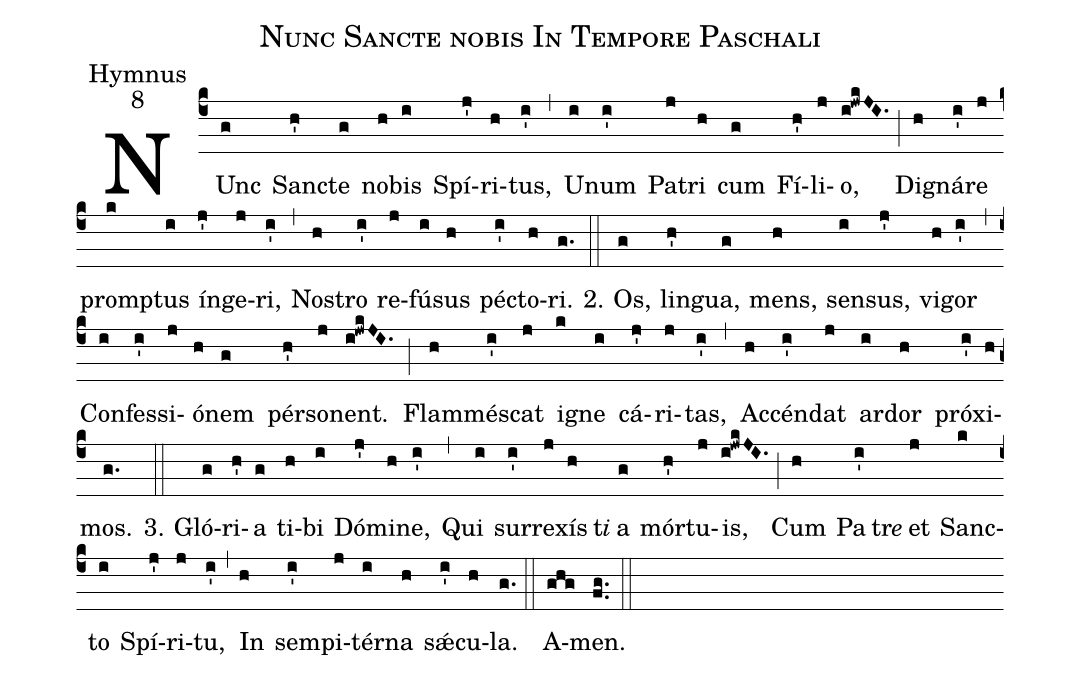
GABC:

name:Nunc Sancte nobis In Tempore Paschali;
office-part:Hymnus;
mode:8;
%%
(c4)NUnc(g) Sanc(h')te(g) no(h)bis(i) Spí(j')ri(h)tus,(i') (,)
U(i)num(i') Pa(j)tri(h) cum(g) Fí(h')li(j)o,(i!jwk/JI.) (;)
Di(h)gná(i')re(j) promp(k)tus(i) ín(j')ge(j)ri,(i') (,)
Nos(h)tro(i') re(j)fú(i)sus(h) péc(i')to(h)ri.(g.) (::)

2. Os,(g) lin(h')gua,(g) mens,(h) sen(i)sus,(j') vi(h)gor(i') (,)
Con(i)fes(i')si(j)ó(h)nem(g) pér(h')so(j)nent.(i!jwk/JI.) (;)
Flam(h)més(i')cat(j) i(k)gne(i) cá(j')ri(j)tas,(i') (,)
Ac(h)cén(i')dat(j) ar(i)dor(h) pró(i')xi(h)mos.(g.) (::)

3. Gló(g)ri(h')a(g) ti(h)bi(i) Dó(j')mi(h)ne,(i') (,)
Qui(i) sur(i')re(j)xís(h)t<i>i</i>() a(g) mór(h')tu(j)is,(i!jwk/JI.) (;)
Cum(h) Pa(i')tr<i>e</i>() et(j) Sanc(k)to(i) Spí(j')ri(j)tu,(i') (,)
In(h) sem(i')pi(j)tér(i)na(h) sǽ(i')cu(h)la.(g.) (::)
A(ghg)men.(fg..) (::)
